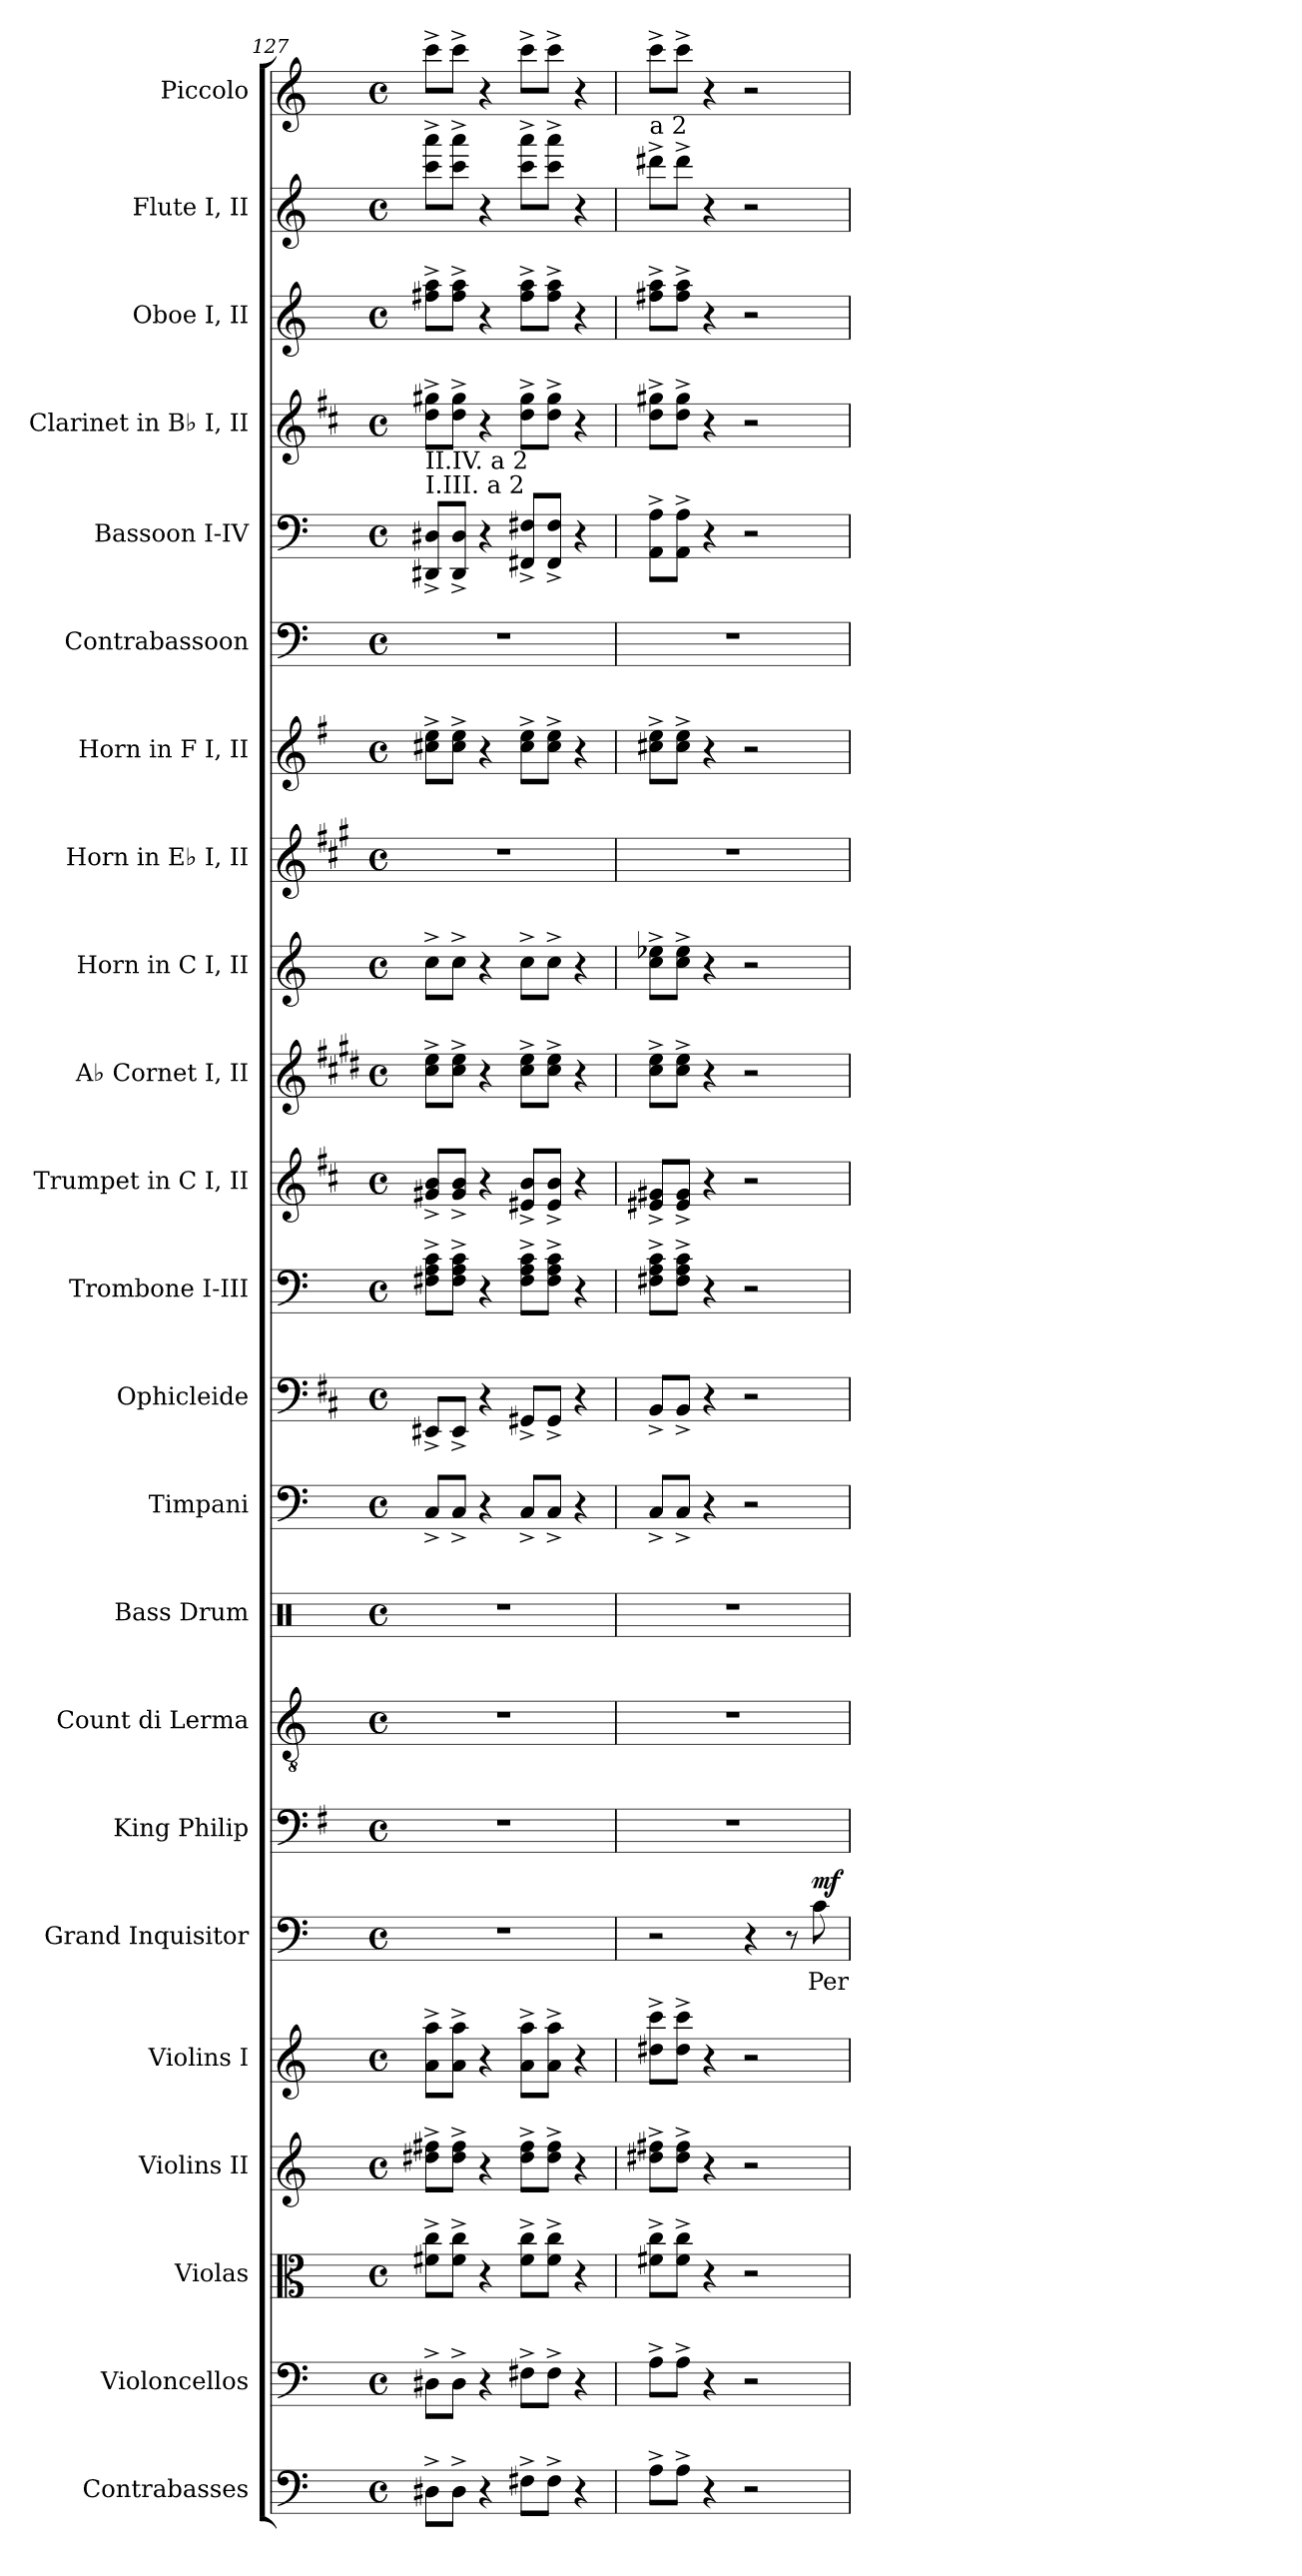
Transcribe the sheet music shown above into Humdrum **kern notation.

**kern	**kern	**kern	**kern	**kern	**kern	**text	**dynam	**kern	**kern	**kern	**kern	**kern	**kern	**kern	**kern	**kern	**kern	**kern	**kern	**kern	**kern	**kern	**kern	**kern
*part23	*part22	*part21	*part20	*part19	*part18	*part18	*part18	*part17	*part16	*part15	*part14	*part13	*part12	*part11	*part10	*part9	*part8	*part7	*part6	*part5	*part4	*part3	*part2	*part1
*staff23	*staff22	*staff21	*staff20	*staff19	*staff18	*staff18	*staff18	*staff17	*staff16	*staff15	*staff14	*staff13	*staff12	*staff11	*staff10	*staff9	*staff8	*staff7	*staff6	*staff5	*staff4	*staff3	*staff2	*staff1
*I"Contrabasses	*I"Violoncellos	*I"Violas	*I"Violins II	*I"Violins I	*I"Grand Inquisitor	*	*	*I"King Philip	*I"Count di Lerma	*I"Bass Drum	*I"Timpani	*I"Ophicleide	*I"Trombone I-III	*I"Trumpet in C I, II	*I"A♭ Cornet I, II	*I"Horn in C I, II	*I"Horn in E♭ I, II	*I"Horn in F I, II	*I"Contrabassoon	*I"Bassoon I-IV	*I"Clarinet in B♭ I, II	*I"Oboe I, II	*I"Flute I, II	*I"Piccolo
*I'Cb.	*I'Vc.	*I'Vla.	*I'Vln. II	*I'Vln. I	*I'G.I.	*	*	*I'K.P.	*I'di L.	*I'BD	*I'Timp.	*I'Oph.	*I'Tbn. I-III	*	*I'A ♭ Cnt. I, II	*	*	*	*I'Cbsn.	*I'Bsn. I-IV	*	*I'Ob. I, II	*I'Fl. I, II	*I'Picc.
!!LO:PB:g=z
*clefF4	*clefF4	*clefC3	*clefG2	*clefG2	*clefF4	*	*	*clefF4	*clefGv2	*clefX	*clefF4	*clefF4	*clefF4	*clefG2	*clefG2	*clefG2	*clefG2	*clefG2	*clefF4	*clefF4	*clefG2	*clefG2	*clefG2	*clefG2
*ITrd7c12	*	*	*	*	*	*	*	*ITrd4c7	*	*	*	*ITrd1c2	*	*ITrd1c2	*ITrd2c4	*ITrd7c12	*ITrd5c9	*ITrd4c7	*ITrd7c12	*	*ITrd1c2	*	*	*ITrd-7c-12
*k[]	*k[]	*k[]	*k[]	*k[]	*k[]	*	*	*k[]	*k[]	*k[]	*k[]	*k[]	*k[]	*k[]	*k[]	*k[]	*k[]	*k[]	*k[]	*k[]	*k[]	*k[]	*k[]	*k[]
*M4/4	*M4/4	*M4/4	*M4/4	*M4/4	*M4/4	*	*	*M4/4	*M4/4	*M4/4	*M4/4	*M4/4	*M4/4	*M4/4	*M4/4	*M4/4	*M4/4	*M4/4	*M4/4	*M4/4	*M4/4	*M4/4	*M4/4	*M4/4
*met(c)	*met(c)	*met(c)	*met(c)	*met(c)	*met(c)	*	*	*met(c)	*met(c)	*met(c)	*met(c)	*met(c)	*met(c)	*met(c)	*met(c)	*met(c)	*met(c)	*met(c)	*met(c)	*met(c)	*met(c)	*met(c)	*met(c)	*met(c)
=127	=127	=127	=127	=127	=127	=127	=127	=127	=127	=127	=127	=127	=127	=127	=127	=127	=127	=127	=127	=127	=127	=127	=127	=127
!	!	!	!	!	!	!	!	!	!	!	!	!	!	!	!	!	!	!	!	!LO:TX:a:t=I.III. a 2	!	!	!	!
!	!	!	!	!	!	!	!	!	!	!	!	!	!	!	!	!	!	!	!	!LO:TX:a:t=II.IV. a 2	!	!	!	!
8DD#X^\L	8D#X^\L	8f#X\^ 8cc\^L	8dd#X\^ 8ff#X\^L	8a\^ 8aa\^L	1r	.	.	1r	1r	1r	8C^/L	8DD#X^/L	8F#X\^ 8A\^ 8c\^L	8f#X/^ 8a/^L	8a\^ 8cc\^L	8c^\L	1r	8f#X\^ 8a\^L	1r	8DD#X/^ 8D#X/^L	8cc\^ 8ff#X\^L	8ff#X\^ 8aa\^L	8ccc\^ 8aaa\^L	8cccc^\L
8DD#^\J	8D#^\J	8f#\^ 8cc\^J	8dd#\^ 8ff#\^J	8a\^ 8aa\^J	.	.	.	.	.	.	8C^/J	8DD#^/J	8F#\^ 8A\^ 8c\^J	8f#/^ 8a/^J	8a\^ 8cc\^J	8c^\J	.	8f#\^ 8a\^J	.	8DD#/^ 8D#/^J	8cc\^ 8ff#\^J	8ff#\^ 8aa\^J	8ccc\^ 8aaa\^J	8cccc^\J
4r	4r	4r	4r	4r	.	.	.	.	.	.	4r	4r	4r	4r	4r	4r	.	4r	.	4r	4r	4r	4r	4r
8FF#X^\L	8F#X^\L	8f#\^ 8cc\^L	8dd#\^ 8ff#\^L	8a\^ 8aa\^L	.	.	.	.	.	.	8C^/L	8FF#X^/L	8F#\^ 8A\^ 8c\^L	8d#X/^ 8a/^L	8a\^ 8cc\^L	8c^\L	.	8f#\^ 8a\^L	.	8FF#X/^ 8F#X/^L	8cc\^ 8ff#\^L	8ff#\^ 8aa\^L	8ccc\^ 8aaa\^L	8cccc^\L
8FF#^\J	8F#^\J	8f#\^ 8cc\^J	8dd#\^ 8ff#\^J	8a\^ 8aa\^J	.	.	.	.	.	.	8C^/J	8FF#^/J	8F#\^ 8A\^ 8c\^J	8d#/^ 8a/^J	8a\^ 8cc\^J	8c^\J	.	8f#\^ 8a\^J	.	8FF#/^ 8F#/^J	8cc\^ 8ff#\^J	8ff#\^ 8aa\^J	8ccc\^ 8aaa\^J	8cccc^\J
4r	4r	4r	4r	4r	.	.	.	.	.	.	4r	4r	4r	4r	4r	4r	.	4r	.	4r	4r	4r	4r	4r
=128	=128	=128	=128	=128	=128	=128	=128	=128	=128	=128	=128	=128	=128	=128	=128	=128	=128	=128	=128	=128	=128	=128	=128	=128
!	!	!	!	!	!	!	!	!	!	!	!	!	!	!	!	!	!	!	!	!	!	!	!LO:TX:a:t=a 2	!
8AA^\L	8A^\L	8f#X\^ 8cc\^L	8dd#X\^ 8ff#X\^L	8dd#X\^ 8ccc\^L	2r	.	.	1r	1r	1r	8C^/L	8AA^/L	8F#X\^ 8A\^ 8c\^L	8d#X/^ 8f#X/^L	8a\^ 8cc\^L	8c\^ 8e-X\^L	1r	8f#X\^ 8a\^L	1r	8AA\^ 8A\^L	8cc\^ 8ff#X\^L	8ff#X\^ 8aa\^L	8ddd#X^\L	8cccc^\L
8AA^\J	8A^\J	8f#\^ 8cc\^J	8dd#\^ 8ff#\^J	8dd#\^ 8ccc\^J	.	.	.	.	.	.	8C^/J	8AA^/J	8F#\^ 8A\^ 8c\^J	8d#/^ 8f#/^J	8a\^ 8cc\^J	8c\^ 8e-\^J	.	8f#\^ 8a\^J	.	8AA\^ 8A\^J	8cc\^ 8ff#\^J	8ff#\^ 8aa\^J	8ddd#^\J	8cccc^\J
4r	4r	4r	4r	4r	.	.	.	.	.	.	4r	4r	4r	4r	4r	4r	.	4r	.	4r	4r	4r	4r	4r
2r	2r	2r	2r	2r	4r	.	.	.	.	.	2r	2r	2r	2r	2r	2r	.	2r	.	2r	2r	2r	2r	2r
.	.	.	.	.	8r	.	.	.	.	.	.	.	.	.	.	.	.	.	.	.	.	.	.	.
!	!	!	!	!	!	!LO:LY:b	!LO:DY:b	!	!	!	!	!	!	!	!	!	!	!	!	!	!	!	!	!
.	.	.	.	.	8c\	Per-	mf	.	.	.	.	.	.	.	.	.	.	.	.	.	.	.	.	.
=	=	=	=	=	=	=	=	=	=	=	=	=	=	=	=	=	=	=	=	=	=	=	=	=
*-	*-	*-	*-	*-	*-	*-	*-	*-	*-	*-	*-	*-	*-	*-	*-	*-	*-	*-	*-	*-	*-	*-	*-	*-
